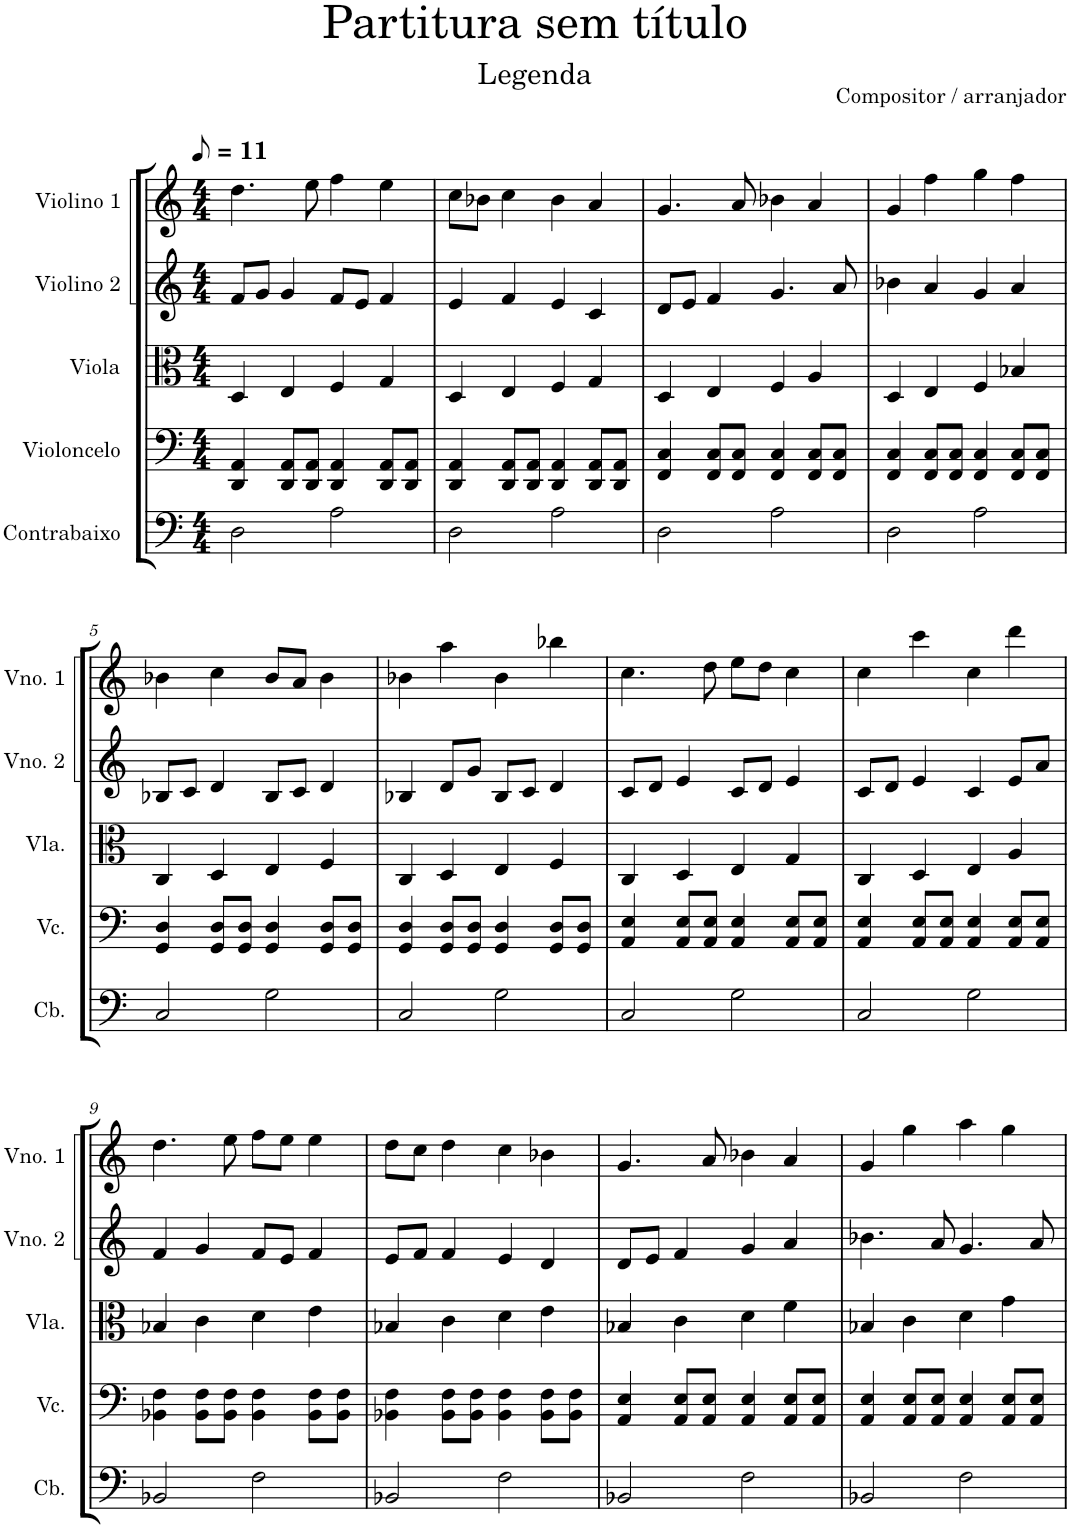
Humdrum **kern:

**kern	**kern	**kern	**kern	**kern
*part5	*part4	*part3	*part2	*part1
*staff5	*staff4	*staff3	*staff2	*staff1
*I"Contrabaixo	*I"Violoncelo	*I"Viola	*I"Violino 2	*I"Violino 1
*I'Cb.	*I'Vc.	*I'Vla.	*I'Vno. 2	*I'Vno. 1
*clefF4	*clefF4	*clefC3	*clefG2	*clefG2
*Trd7c12	*	*	*	*
*k[]	*k[]	*k[]	*k[]	*k[]
*M4/4	*M4/4	*M4/4	*M4/4	*M4/4
*MM6	*MM6	*MM6	*MM6	*MM6
=1	=1	=1	=1	=1
2D\	4DD/ 4AA/	4D/	8f/L	4.dd\
.	.	.	8g/J	.
.	8DD/ 8AA/L	4E/	4g/	.
.	8DD/ 8AA/J	.	.	8ee\
2A\	4DD/ 4AA/	4F/	8f/L	4ff\
.	.	.	8e/J	.
.	8DD/ 8AA/L	4G/	4f/	4ee\
.	8DD/ 8AA/J	.	.	.
=2	=2	=2	=2	=2
2D\	4DD/ 4AA/	4D/	4e/	8cc\L
.	.	.	.	8b-X\J
.	8DD/ 8AA/L	4E/	4f/	4cc\
.	8DD/ 8AA/J	.	.	.
2A\	4DD/ 4AA/	4F/	4e/	4b-\
.	8DD/ 8AA/L	4G/	4c/	4a/
.	8DD/ 8AA/J	.	.	.
=3	=3	=3	=3	=3
2D\	4FF/ 4C/	4D/	8d/L	4.g/
.	.	.	8e/J	.
.	8FF/ 8C/L	4E/	4f/	.
.	8FF/ 8C/J	.	.	8a/
2A\	4FF/ 4C/	4F/	4.g/	4b-X\
.	8FF/ 8C/L	4A/	.	4a/
.	8FF/ 8C/J	.	8a/	.
=4	=4	=4	=4	=4
2D\	4FF/ 4C/	4D/	4b-X\	4g/
.	8FF/ 8C/L	4E/	4a/	4ff\
.	8FF/ 8C/J	.	.	.
2A\	4FF/ 4C/	4F/	4g/	4gg\
.	8FF/ 8C/L	4B-X/	4a/	4ff\
.	8FF/ 8C/J	.	.	.
!!LO:LB:g=z
=5	=5	=5	=5	=5
2C/	4GG/ 4D/	4C/	8B-X/L	4b-X\
.	.	.	8c/J	.
.	8GG/ 8D/L	4D/	4d/	4cc\
.	8GG/ 8D/J	.	.	.
2G\	4GG/ 4D/	4E/	8B-/L	8b-/L
.	.	.	8c/J	8a/J
.	8GG/ 8D/L	4F/	4d/	4b-\
.	8GG/ 8D/J	.	.	.
=6	=6	=6	=6	=6
2C/	4GG/ 4D/	4C/	4B-X/	4b-X\
.	8GG/ 8D/L	4D/	8d/L	4aa\
.	8GG/ 8D/J	.	8g/J	.
2G\	4GG/ 4D/	4E/	8B-/L	4b-\
.	.	.	8c/J	.
.	8GG/ 8D/L	4F/	4d/	4bb-X\
.	8GG/ 8D/J	.	.	.
=7	=7	=7	=7	=7
2C/	4AA/ 4E/	4C/	8c/L	4.cc\
.	.	.	8d/J	.
.	8AA/ 8E/L	4D/	4e/	.
.	8AA/ 8E/J	.	.	8dd\
2G\	4AA/ 4E/	4E/	8c/L	8ee\L
.	.	.	8d/J	8dd\J
.	8AA/ 8E/L	4G/	4e/	4cc\
.	8AA/ 8E/J	.	.	.
=8	=8	=8	=8	=8
2C/	4AA/ 4E/	4C/	8c/L	4cc\
.	.	.	8d/J	.
.	8AA/ 8E/L	4D/	4e/	4ccc\
.	8AA/ 8E/J	.	.	.
2G\	4AA/ 4E/	4E/	4c/	4cc\
.	8AA/ 8E/L	4A/	8e/L	4ddd\
.	8AA/ 8E/J	.	8a/J	.
!!LO:LB:g=z
=9	=9	=9	=9	=9
2BB-X/	4BB-X\ 4F\	4B-X/	4f/	4.dd\
.	8BB-\ 8F\L	4c\	4g/	.
.	8BB-\ 8F\J	.	.	8ee\
2F\	4BB-\ 4F\	4d\	8f/L	8ff\L
.	.	.	8e/J	8ee\J
.	8BB-\ 8F\L	4e\	4f/	4ee\
.	8BB-\ 8F\J	.	.	.
=10	=10	=10	=10	=10
2BB-X/	4BB-X\ 4F\	4B-X/	8e/L	8dd\L
.	.	.	8f/J	8cc\J
.	8BB-\ 8F\L	4c\	4f/	4dd\
.	8BB-\ 8F\J	.	.	.
2F\	4BB-\ 4F\	4d\	4e/	4cc\
.	8BB-\ 8F\L	4e\	4d/	4b-X\
.	8BB-\ 8F\J	.	.	.
=11	=11	=11	=11	=11
2BB-X/	4AA/ 4E/	4B-X/	8d/L	4.g/
.	.	.	8e/J	.
.	8AA/ 8E/L	4c\	4f/	.
.	8AA/ 8E/J	.	.	8a/
2F\	4AA/ 4E/	4d\	4g/	4b-X\
.	8AA/ 8E/L	4f\	4a/	4a/
.	8AA/ 8E/J	.	.	.
=12	=12	=12	=12	=12
2BB-X/	4AA/ 4E/	4B-X/	4.b-X\	4g/
.	8AA/ 8E/L	4c\	.	4gg\
.	8AA/ 8E/J	.	8a/	.
2F\	4AA/ 4E/	4d\	4.g/	4aa\
.	8AA/ 8E/L	4g\	.	4gg\
.	8AA/ 8E/J	.	8a/	.
=	=	=	=	=
*-	*-	*-	*-	*-
